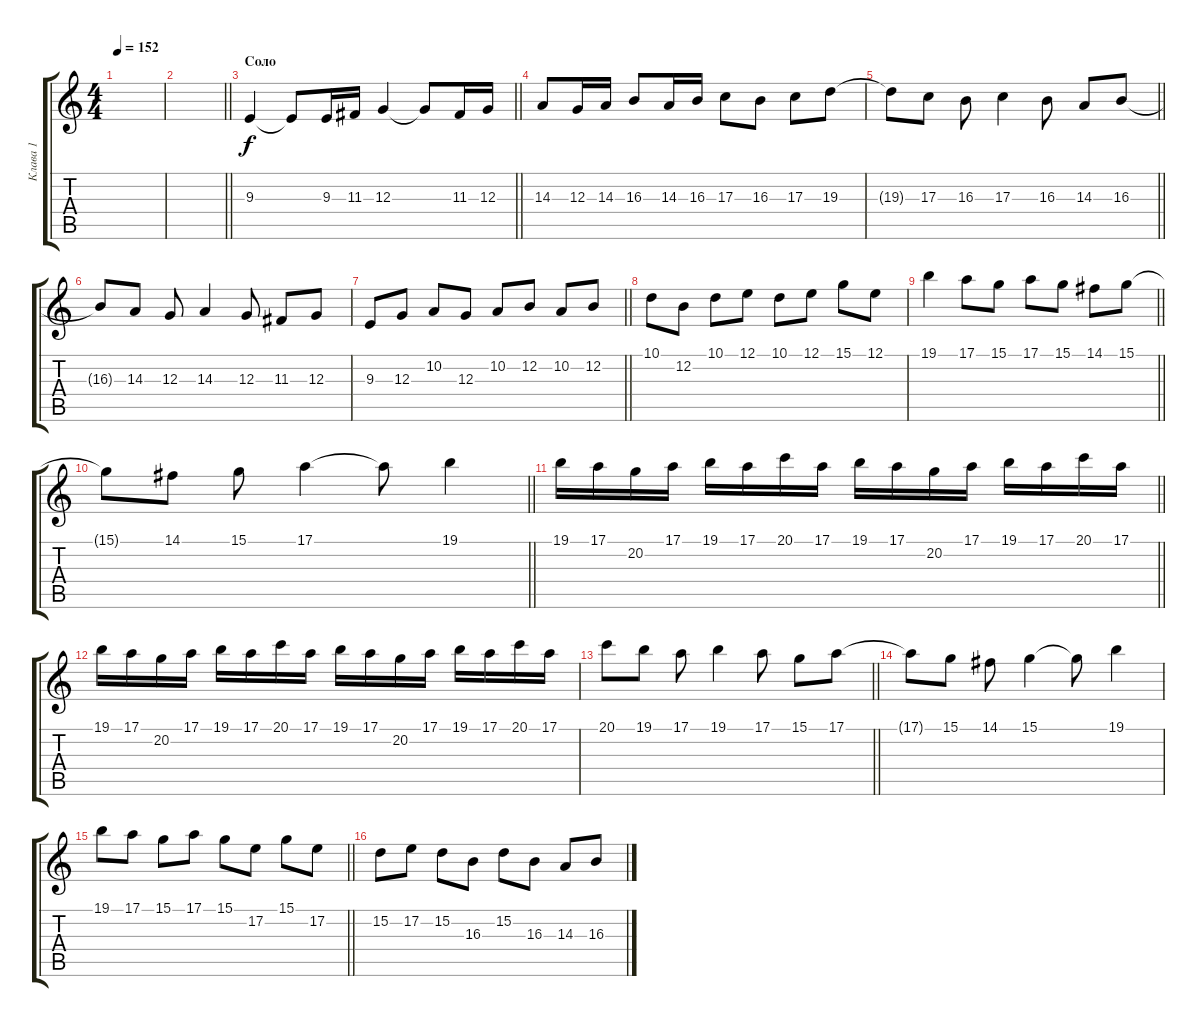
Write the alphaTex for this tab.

\track ("Клава 1" "Клава 1") {instrument lead2sawtooth}
\staff {score tabs}
\tuning (E4 B3 G3 D3 A2 E2) {hide}
\ts (4 4)
\tempo 152
\clef g2
\ks c
|
\barLineRight lightlight
|
\section ("" "Соло")
\barLineRight lightlight
9.3.4 9.3{t}.8 9.3.16 11.3.16 12.3.4 12.3{t}.8 11.3.16 12.3.16 |
14.3.8 12.3.16 14.3.16 16.3.8 14.3.16 16.3.16 17.3.8 16.3.8 17.3.8 19.3.8 |
\barLineRight lightlight
19.3{t}.8 17.3.8 16.3.8 17.3.4 16.3.8 14.3.8 16.3.8 |
16.3{t}.8 14.3.8 12.3.8 14.3.4 12.3.8 11.3.8 12.3.8 |
\barLineRight lightlight
9.3.8 12.3.8 10.2.8 12.3.8 10.2.8 12.2.8 10.2.8 12.2.8 |
10.1.8 12.2.8 10.1.8 12.1.8 10.1.8 12.1.8 15.1.8 12.1.8 |
\barLineRight lightlight
19.1.4 17.1.8 15.1.8 17.1.8 15.1.8 14.1.8 15.1.8 |
\barLineRight lightlight
15.1{t}.8 14.1.8 15.1.8 17.1.4 17.1{t}.8 19.1.4 |
\barLineRight lightlight
19.1.16 17.1.16 20.2.16 17.1.16 19.1.16 17.1.16 20.1.16 17.1.16 19.1.16 17.1.16 20.2.16 17.1.16 19.1.16 17.1.16 20.1.16 17.1.16 |
19.1.16 17.1.16 20.2.16 17.1.16 19.1.16 17.1.16 20.1.16 17.1.16 19.1.16 17.1.16 20.2.16 17.1.16 19.1.16 17.1.16 20.1.16 17.1.16 |
\barLineRight lightlight
20.1.8 19.1.8 17.1.8 19.1.4 17.1.8 15.1.8 17.1.8 |
17.1{t}.8 15.1.8 14.1.8 15.1.4 15.1{t}.8 19.1.4 |
\barLineRight lightlight
19.1.8 17.1.8 15.1.8 17.1.8 15.1.8 17.2.8 15.1.8 17.2.8 |
15.2.8 17.2.8 15.2.8 16.3.8 15.2.8 16.3.8 14.3.8 16.3.8
